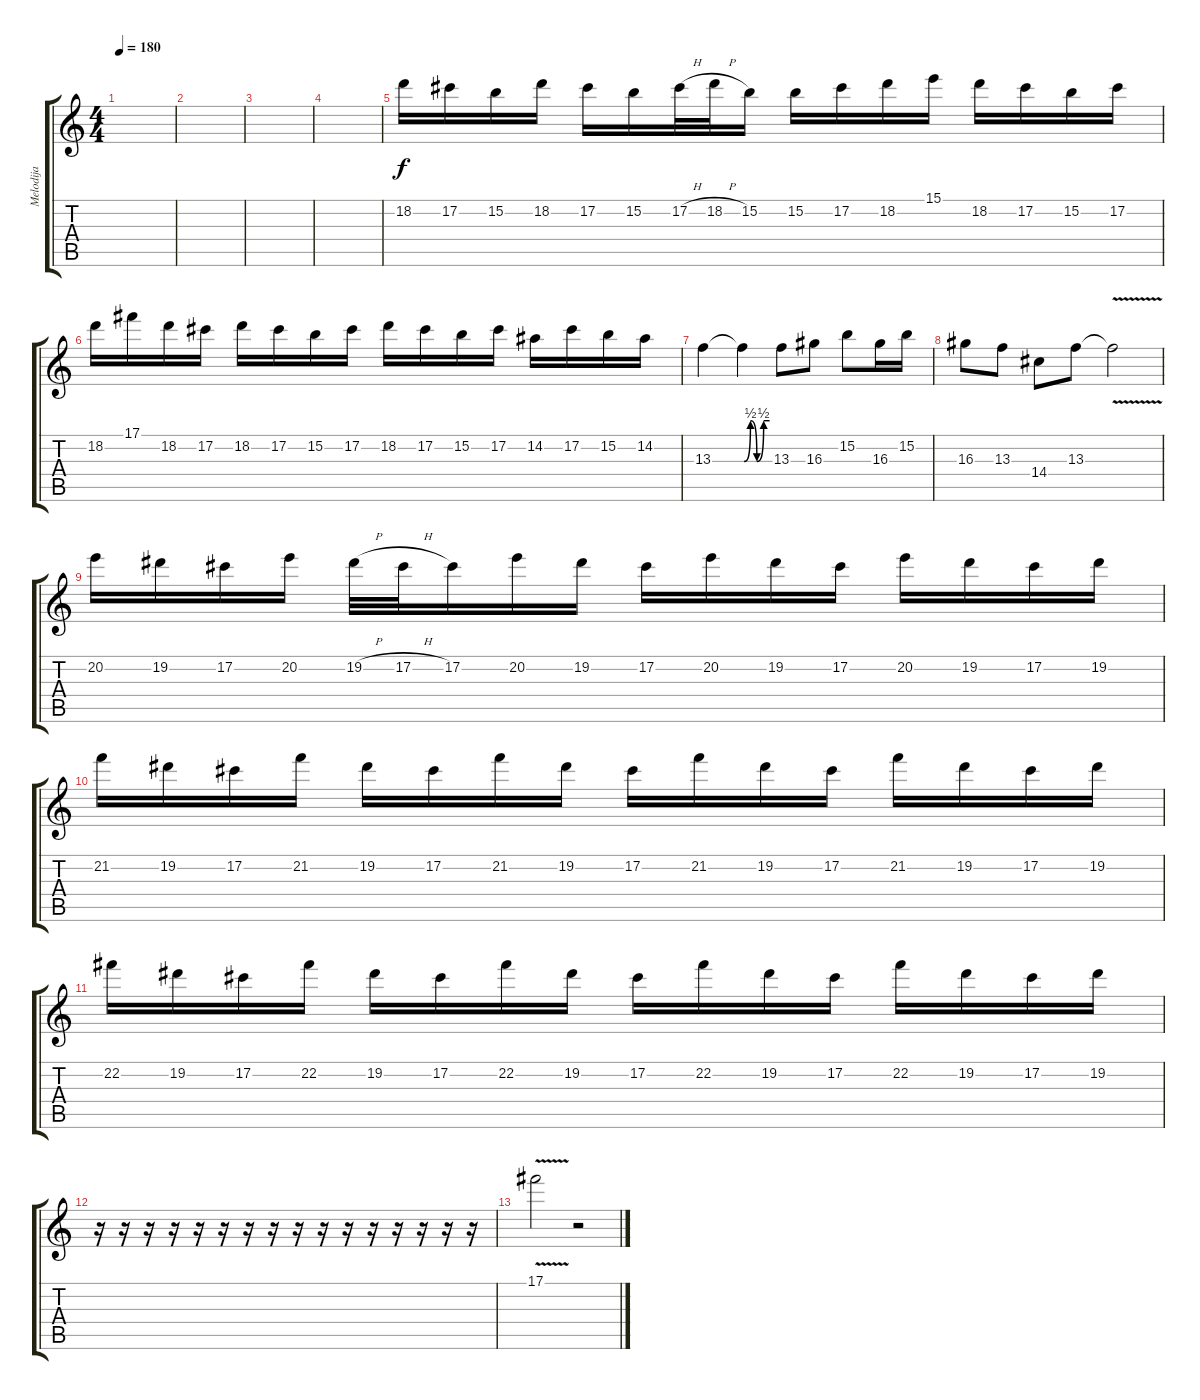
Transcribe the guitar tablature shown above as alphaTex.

\track ("Melodija" "Melodija") {instrument distortionguitar}
\staff {score tabs}
\tuning (Db4 Ab3 E3 B2 Gb2 Db2) {hide}
\ts (4 4)
\tempo 180
\clef g2
\ks c
|
|
|
|
18.2.16 17.2.16 15.2.16 18.2.16 17.2.16 15.2.16 17.2{h}.32 18.2{h}.32 15.2.16 15.2.16 17.2.16 18.2.16 15.1.16 18.2.16 17.2.16 15.2.16 17.2.16 |
18.2.16 17.1.16 18.2.16 17.2.16 18.2.16 17.2.16 15.2.16 17.2.16 18.2.16 17.2.16 15.2.16 17.2.16 14.2.16 17.2.16 15.2.16 14.2.16 |
13.3.4 13.3{be (custom 0 0 15 2 30 0 46 2 60 2) t}.4 13.3.8 16.3.8 15.2.8 16.3.16 15.2.16 |
16.3.8 13.3.8 14.4.8 13.3.8 13.3{v t}.2 |
20.2.16 19.2.16 17.2.16 20.2.16 19.2{h}.32 17.2{h}.32 17.2.16 20.2.16 19.2.16 17.2.16 20.2.16 19.2.16 17.2.16 20.2.16 19.2.16 17.2.16 19.2.16 |
21.2.16 19.2.16 17.2.16 21.2.16 19.2.16 17.2.16 21.2.16 19.2.16 17.2.16 21.2.16 19.2.16 17.2.16 21.2.16 19.2.16 17.2.16 19.2.16 |
22.2.16 19.2.16 17.2.16 22.2.16 19.2.16 17.2.16 22.2.16 19.2.16 17.2.16 22.2.16 19.2.16 17.2.16 22.2.16 19.2.16 17.2.16 19.2.16 |
r.16 r.16 r.16 r.16 r.16 r.16 r.16 r.16 r.16 r.16 r.16 r.16 r.16 r.16 r.16 r.16 |
17.1{v}.2 r.2
